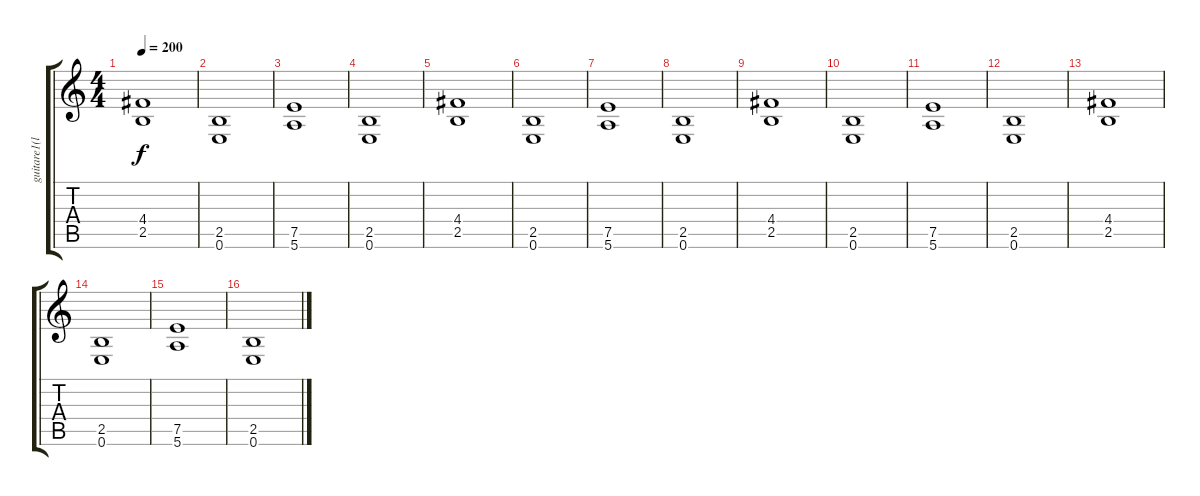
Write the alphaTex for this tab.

\track ("guitare1(lars)" "guitare1(l") {instrument distortionguitar}
\staff {score tabs}
\tuning (E4 B3 G3 D3 A2 E2) {hide}
\ts (4 4)
\tempo 200
\clef g2
\ks c
(4.4 2.5).1{dy f} |
(2.5 0.6).1 |
(7.5 5.6).1 |
(2.5 0.6).1 |
(4.4 2.5).1 |
(2.5 0.6).1 |
(7.5 5.6).1 |
(2.5 0.6).1 |
(4.4 2.5).1 |
(2.5 0.6).1 |
(7.5 5.6).1 |
(2.5 0.6).1 |
(4.4 2.5).1 |
(2.5 0.6).1 |
(7.5 5.6).1 |
(2.5 0.6).1
